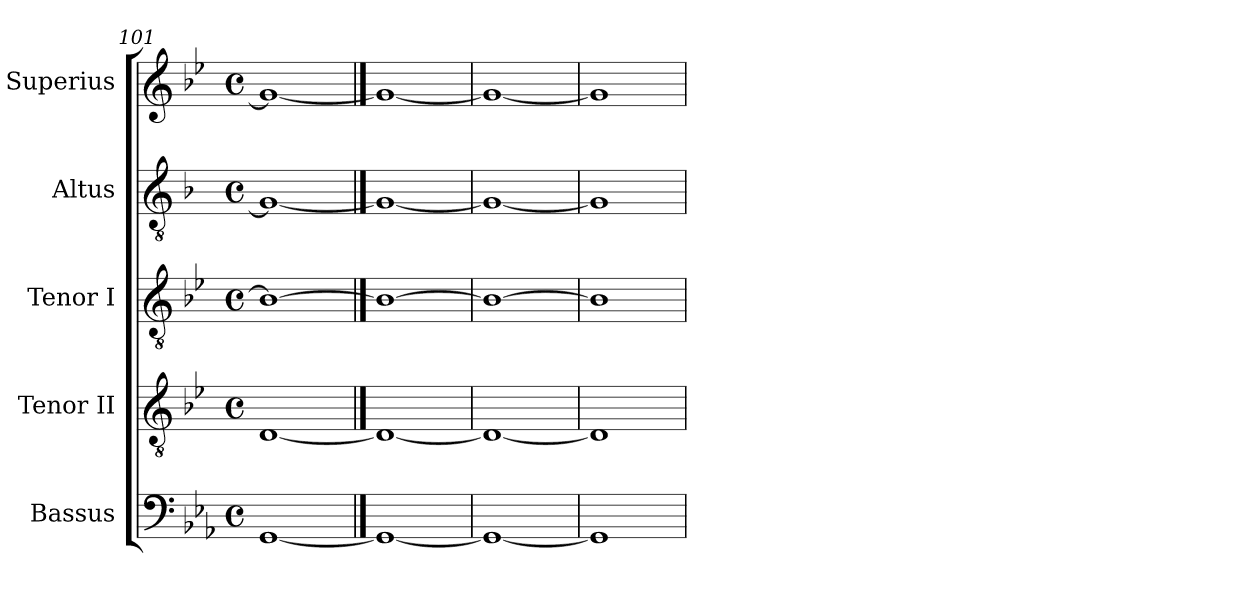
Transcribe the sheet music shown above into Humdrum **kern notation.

**kern	**kern	**kern	**kern	**kern
*part5	*part4	*part3	*part2	*part1
*staff5	*staff4	*staff3	*staff2	*staff1
*I"Bassus	*I"Tenor II	*I"Tenor I	*I"Altus	*I"Superius
*I'B.	*I'T.s.	*I'T.p.	*I'A.	*I'S.
*clefF4	*clefGv2	*clefGv2	*clefGv2	*clefG2
*	*ITrd7c12	*ITrd7c12	*ITrd7c12	*
*k[b-e-a-]	*k[b-e-]	*k[b-e-]	*k[b-]	*k[b-e-]
*E-:	*B-:	*B-:	*F:	*B-:
*M4/4	*M4/4	*M4/4	*M4/4	*M4/4
*met(c)	*met(c)	*met(c)	*met(c)	*met(c)
=101	=101	=101	=101	=101
[1GGi	[1DDi	1BB-i_>	1GGi_<	1gi_<
==102	==102	==102	==102	==102
1GGi_	1DDi_	1BB-i_	1GGi_	1gi_
=103	=103	=103	=103	=103
1GGi_	1DDi_	1BB-i_	1GGi_	1gi_
=104	=104	=104	=104	=104
1GGi]	1DDi]	1BB-i]	1GGi]	1gi]
=	=	=	=	=
*-	*-	*-	*-	*-
